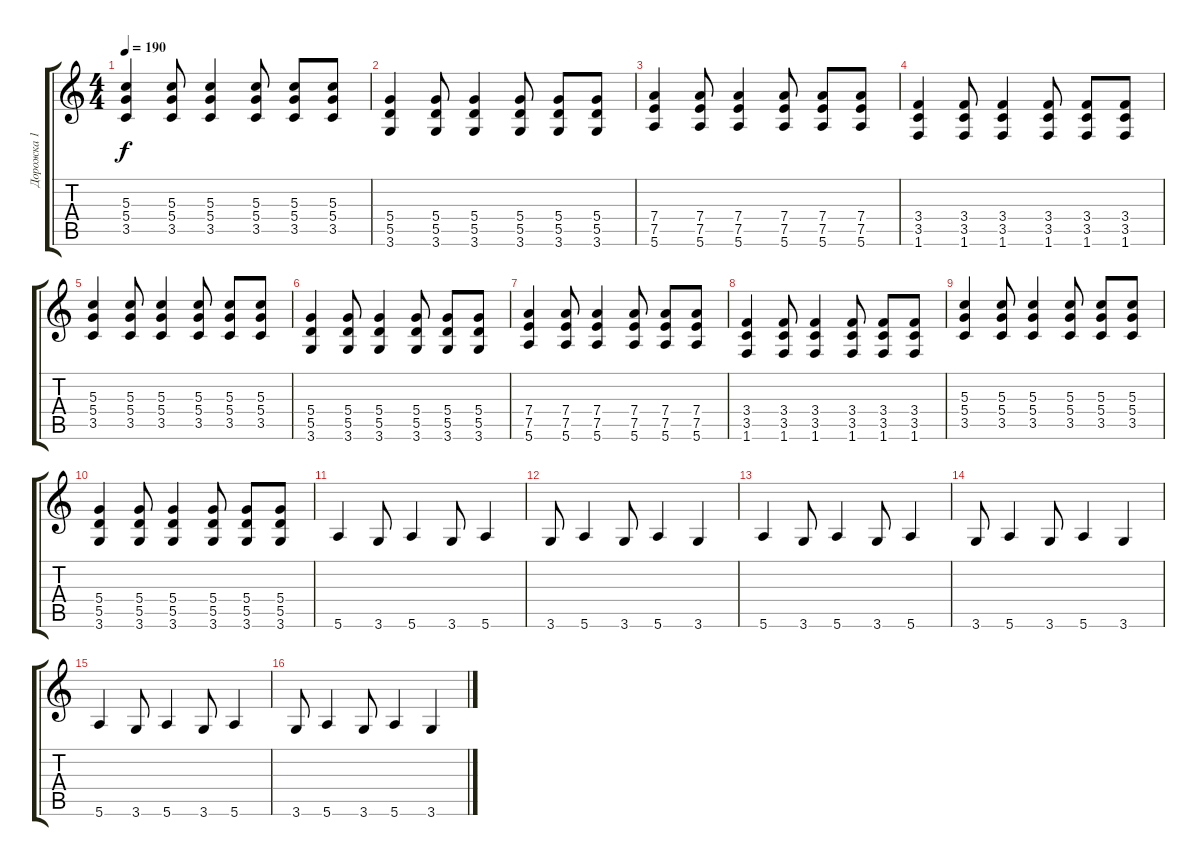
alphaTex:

\track ("Дорожка 1" "Дорожка 1") {instrument distortionguitar}
\staff {score tabs}
\tuning (E4 B3 G3 D3 A2 E2) {hide}
\ts (4 4)
\tempo 190
\clef g2
\ks c
(5.3 5.4 3.5).4{dy f} (5.3 5.4 3.5).8 (5.3 5.4 3.5).4 (5.3 5.4 3.5).8 (5.3 5.4 3.5).8 (5.3 5.4 3.5).8 |
(5.4 5.5 3.6).4 (5.4 5.5 3.6).8 (5.4 5.5 3.6).4 (5.4 5.5 3.6).8 (5.4 5.5 3.6).8 (5.4 5.5 3.6).8 |
(7.4 7.5 5.6).4 (7.4 7.5 5.6).8 (7.4 7.5 5.6).4 (7.4 7.5 5.6).8 (7.4 7.5 5.6).8 (7.4 7.5 5.6).8 |
(3.4 3.5 1.6).4 (3.4 3.5 1.6).8 (3.4 3.5 1.6).4 (3.4 3.5 1.6).8 (3.4 3.5 1.6).8 (3.4 3.5 1.6).8 |
(5.3 5.4 3.5).4 (5.3 5.4 3.5).8 (5.3 5.4 3.5).4 (5.3 5.4 3.5).8 (5.3 5.4 3.5).8 (5.3 5.4 3.5).8 |
(5.4 5.5 3.6).4 (5.4 5.5 3.6).8 (5.4 5.5 3.6).4 (5.4 5.5 3.6).8 (5.4 5.5 3.6).8 (5.4 5.5 3.6).8 |
(7.4 7.5 5.6).4 (7.4 7.5 5.6).8 (7.4 7.5 5.6).4 (7.4 7.5 5.6).8 (7.4 7.5 5.6).8 (7.4 7.5 5.6).8 |
(3.4 3.5 1.6).4 (3.4 3.5 1.6).8 (3.4 3.5 1.6).4 (3.4 3.5 1.6).8 (3.4 3.5 1.6).8 (3.4 3.5 1.6).8 |
(5.3 5.4 3.5).4 (5.3 5.4 3.5).8 (5.3 5.4 3.5).4 (5.3 5.4 3.5).8 (5.3 5.4 3.5).8 (5.3 5.4 3.5).8 |
(5.4 5.5 3.6).4 (5.4 5.5 3.6).8 (5.4 5.5 3.6).4 (5.4 5.5 3.6).8 (5.4 5.5 3.6).8 (5.4 5.5 3.6).8 |
5.6.4 3.6.8 5.6.4 3.6.8 5.6.4 |
3.6.8 5.6.4 3.6.8 5.6.4 3.6.4 |
5.6.4 3.6.8 5.6.4 3.6.8 5.6.4 |
3.6.8 5.6.4 3.6.8 5.6.4 3.6.4 |
5.6.4 3.6.8 5.6.4 3.6.8 5.6.4 |
3.6.8 5.6.4 3.6.8 5.6.4 3.6.4
